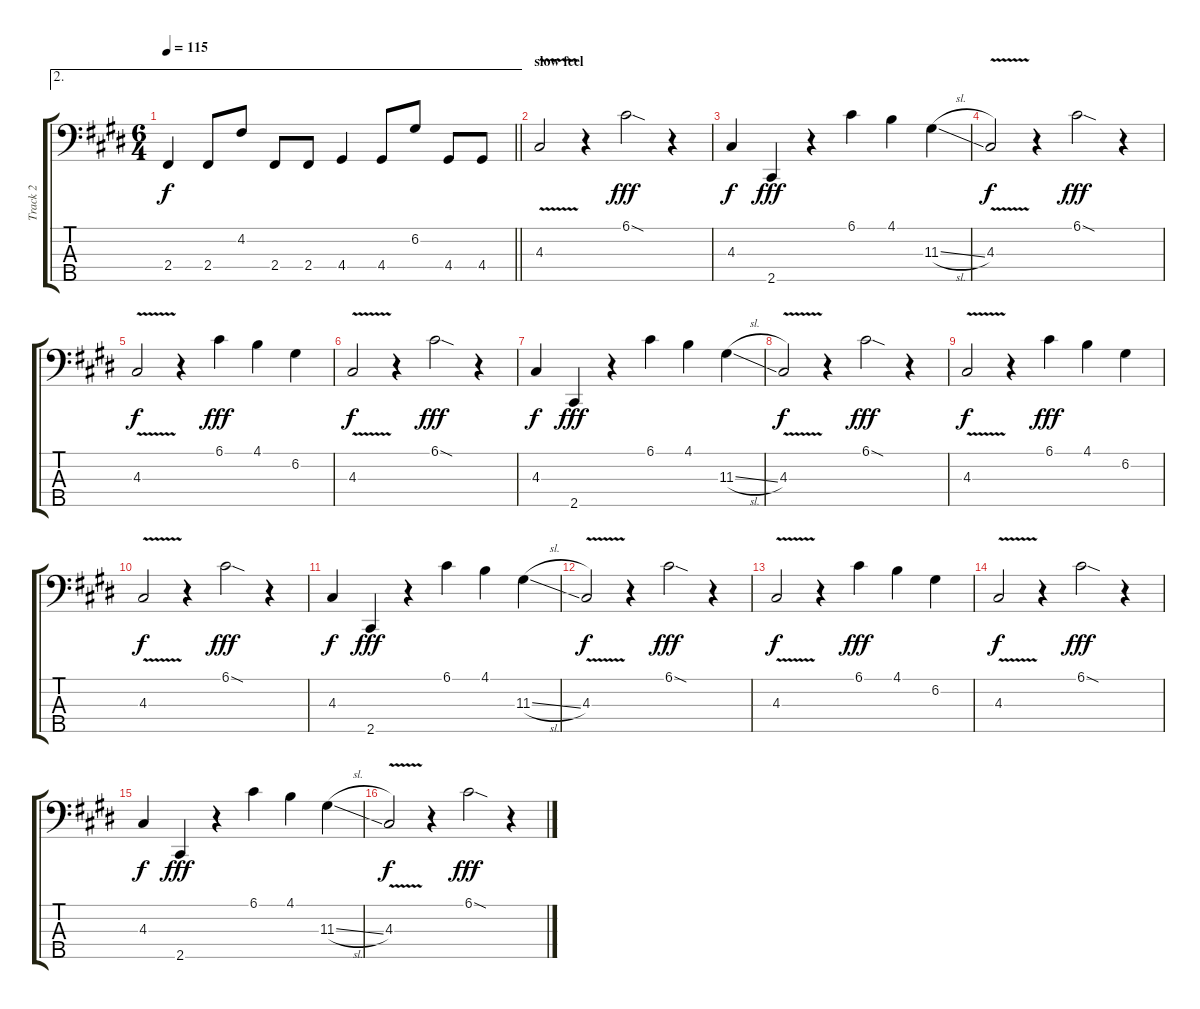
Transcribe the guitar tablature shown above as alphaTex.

\track ("Track 2" "Track 2") {instrument electricbassfinger}
\staff {score tabs}
\tuning (G2 D2 A1 E1 B0) {hide}
\ae 2
\ts (6 4)
\tempo 115
\clef f4
\barLineRight lightlight
\ks c#minor
2.4.4{dy f} 2.4.8 4.2.8 2.4.8 2.4.8 4.4.4 4.4.8 6.2.8 4.4.8 4.4.8 |
\section ("" "slow feel")
4.3{v}.2 r.4 6.1{sod}.2{dy fff} r.4 |
4.3.4{dy f} 2.5.4{dy fff} r.4 6.1.4 4.1.4 11.3{sl}.4 |
4.3{v}.2{dy f} r.4 6.1{sod}.2{dy fff} r.4 |
4.3{v}.2{dy f} r.4 6.1.4{dy fff} 4.1.4 6.2.4 |
4.3{v}.2{dy f} r.4 6.1{sod}.2{dy fff} r.4 |
4.3.4{dy f} 2.5.4{dy fff} r.4 6.1.4 4.1.4 11.3{sl}.4 |
4.3{v}.2{dy f} r.4 6.1{sod}.2{dy fff} r.4 |
4.3{v}.2{dy f} r.4 6.1.4{dy fff} 4.1.4 6.2.4 |
4.3{v}.2{dy f} r.4 6.1{sod}.2{dy fff} r.4 |
4.3.4{dy f} 2.5.4{dy fff} r.4 6.1.4 4.1.4 11.3{sl}.4 |
4.3{v}.2{dy f} r.4 6.1{sod}.2{dy fff} r.4 |
4.3{v}.2{dy f} r.4 6.1.4{dy fff} 4.1.4 6.2.4 |
4.3{v}.2{dy f} r.4 6.1{sod}.2{dy fff} r.4 |
4.3.4{dy f} 2.5.4{dy fff} r.4 6.1.4 4.1.4 11.3{sl}.4 |
4.3{v}.2{dy f} r.4 6.1{sod}.2{dy fff} r.4
